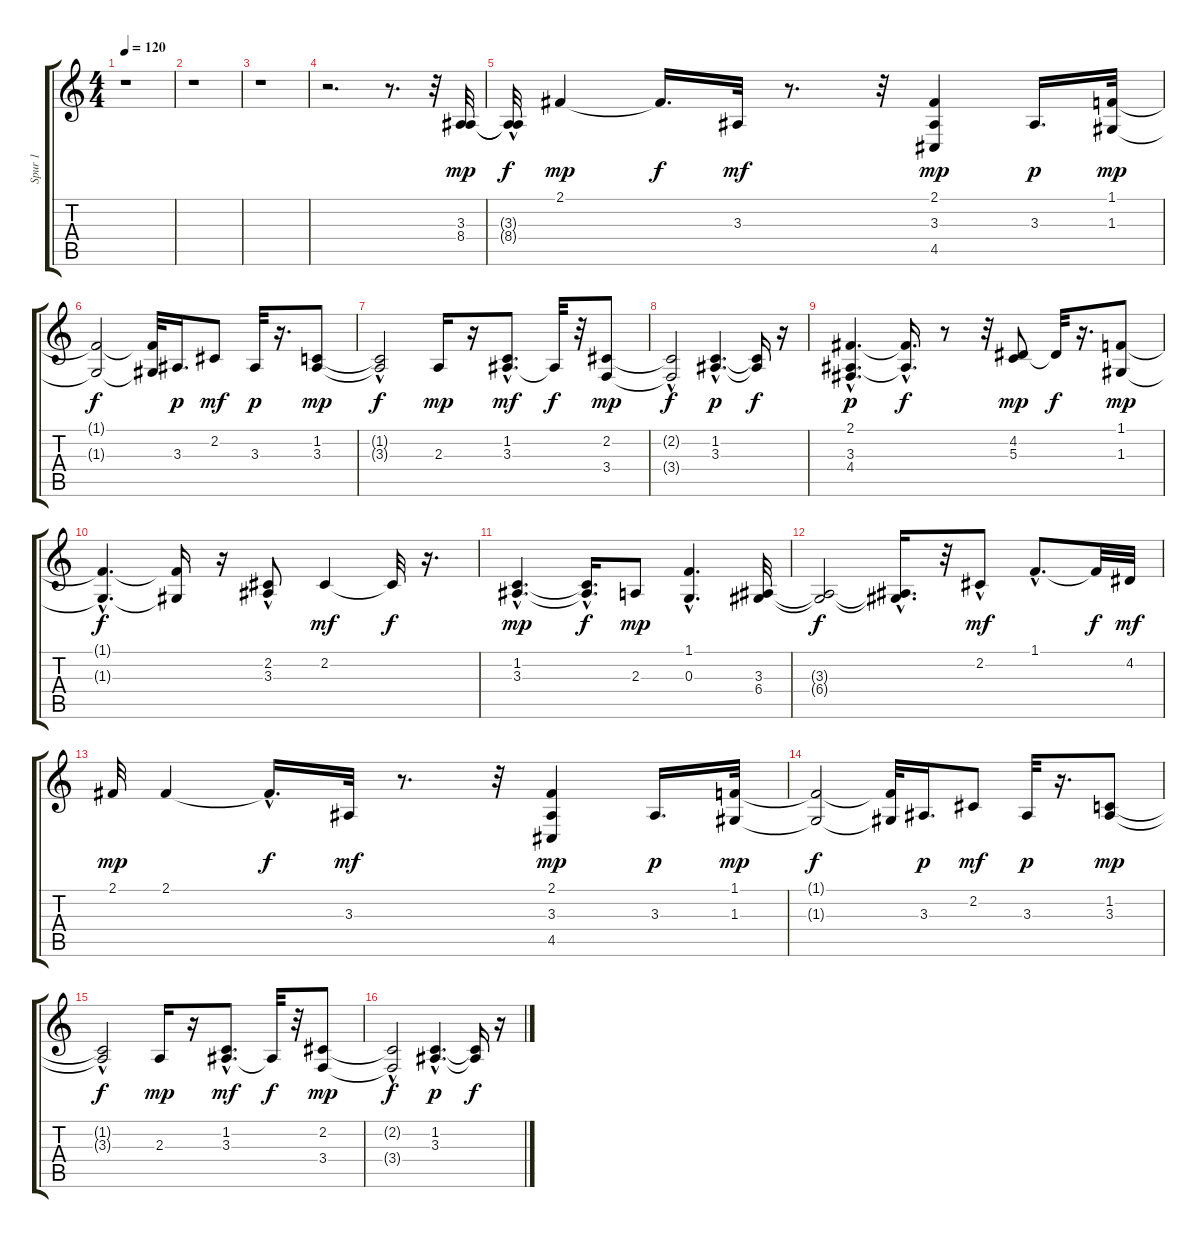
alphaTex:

\track ("Spur 1" "Spur 1") {instrument accordion}
\staff {score tabs}
\tuning (E4 B3 G3 D3 A2 E2) {hide}
\ts (4 4)
\tempo 120
\clef g2
\ks c
r.1{dy f} |
r.1 |
r.1 |
r.2{d} r.8{d} r.32 (3.3 8.4).32{dy mp} |
(3.3{hac t} 8.4{hac t}).32{dy f} 2.1.4{dy mp} 2.1{t}.16{d dy f} 3.3.32{dy mf} r.8{d} r.32 (2.1 3.3 4.5).4{dy mp} 3.3.16{d dy p} (1.1 1.3).32{dy mp} |
(1.1{t} 1.3{t}).2{dy f} (1.1{t} 1.3{t}).32 3.3.16{d dy p} 2.2.8{dy mf} 3.3.32{dy p} r.16{d} (1.2 3.3).8{dy mp} |
(1.2{hac t} 3.3{t}).2{dy f} 2.3.16{dy mp} r.16 (1.2{hac} 3.3{hac}).8{d dy mf} 3.3{t}.32{dy f} r.32 (2.2 3.4).8{dy mp} |
(2.2{hac t} 3.4{t}).2{dy f} (1.2{hac} 3.3{hac}).4{d dy p} (1.2{t} 3.3{t}).16{dy f} r.16 |
(2.1{hac} 3.3{hac} 4.4).4{d dy p} (2.1{t} 3.3{hac t}).16{d dy f} r.8 r.32 (4.2 5.3).8{dy mp} 4.2{t}.32{dy f} r.16{d} (1.1 1.3).8{dy mp} |
(1.1{hac t} 1.3{hac t}).4{d dy f} (1.1{t} 1.3{t}).16 r.16 (2.2 3.3{hac}).8 2.2.4{dy mf} 2.2{t}.32{dy f} r.16{d} |
(1.2{hac} 3.3{hac}).4{d dy mp} (1.2{t} 3.3{hac t}).16{d dy f} 2.3.8{dy mp} (1.1{hac} 0.3).4{d} (3.3 6.4).32 |
(3.3{t} 6.4{t}).2{dy f} (3.3{t} 6.4{hac t}).16{d} r.32 2.2{hac}.8{dy mf} 1.1{hac}.8{d} 1.1{t}.32{dy f} 4.2.32{dy mf} |
2.1.32{dy mp} 2.1.4 2.1{hac t}.16{d dy f} 3.3.32{dy mf} r.8{d} r.32 (2.1 3.3 4.5).4{dy mp} 3.3.16{d dy p} (1.1 1.3).32{dy mp} |
(1.1{t} 1.3{t}).2{dy f} (1.1{t} 1.3{t}).32 3.3.16{d dy p} 2.2.8{dy mf} 3.3.32{dy p} r.16{d} (1.2 3.3).8{dy mp} |
(1.2{hac t} 3.3{t}).2{dy f} 2.3.16{dy mp} r.16 (1.2{hac} 3.3{hac}).8{d dy mf} 3.3{t}.32{dy f} r.32 (2.2 3.4).8{dy mp} |
(2.2{hac t} 3.4{t}).2{dy f} (1.2{hac} 3.3{hac}).4{d dy p} (1.2{t} 3.3{t}).16{dy f} r.16
